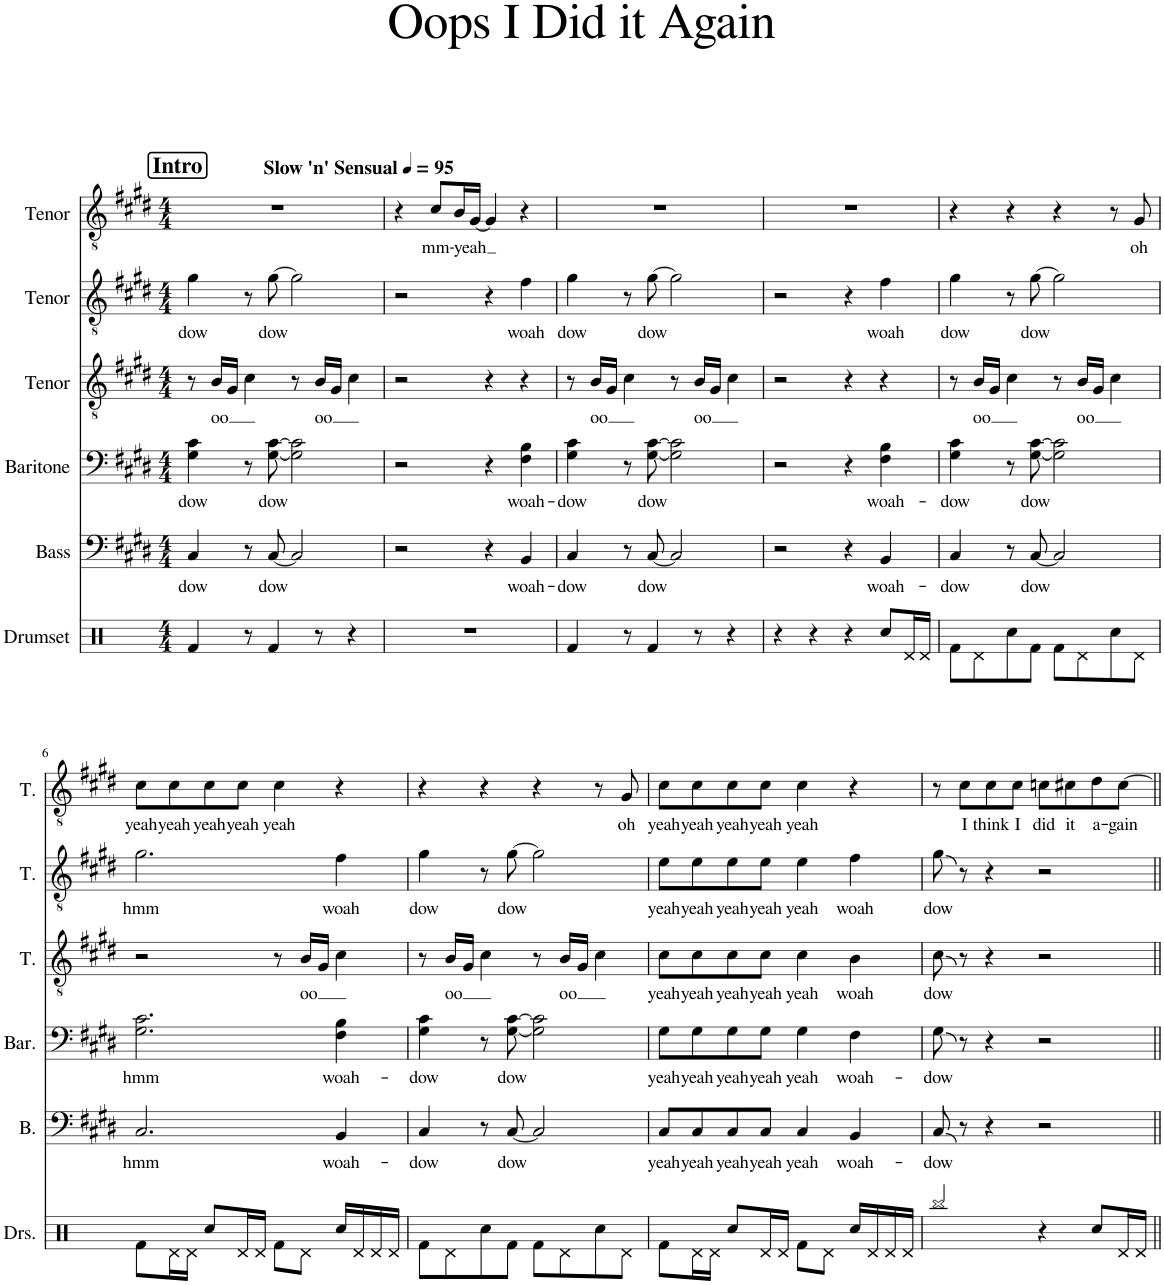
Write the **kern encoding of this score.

**kern	**kern	**text	**kern	**text	**kern	**text	**kern	**text	**kern	**text
*part6	*part5	*part5	*part4	*part4	*part3	*part3	*part2	*part2	*part1	*part1
*staff6	*staff5	*staff5	*staff4	*staff4	*staff3	*staff3	*staff2	*staff2	*staff1	*staff1
*I"Drumset	*I"Bass	*	*I"Baritone	*	*I"Tenor	*	*I"Tenor	*	*I"Tenor	*
*I'Drs.	*I'B.	*	*I'Bar.	*	*I'T.	*	*I'T.	*	*I'T.	*
*clefX	*clefF4	*	*clefF4	*	*clefGv2	*	*clefGv2	*	*clefGv2	*
*k[]	*k[f#c#g#d#]	*	*k[f#c#g#d#]	*	*k[f#c#g#d#]	*	*k[f#c#g#d#]	*	*k[f#c#g#d#]	*
*M4/4	*M4/4	*	*M4/4	*	*M4/4	*	*M4/4	*	*M4/4	*
*MM95	*MM95	*	*MM95	*	*MM95	*	*MM95	*	*MM95	*
!!LO:REH:place=s1:a:B:cj:fs=14:t=Intro
=1	=1	=1	=1	=1	=1	=1	=1	=1	=1	=1
!	!	!	!	!	!	!	!	!	!LO:TX:a:B:t=Slow 'n' Sensual	!
!	!	!LO:LY:b	!	!LO:LY:b	!	!	!	!LO:LY:b	!	!
4Rf/	4C#/	dow	4G#\ 4c#\	dow	8r	.	4g#\	dow	1r	.
!	!	!	!	!	!	!LO:LY:b	!	!	!	!
.	.	.	.	.	16B/LL	oo	.	.	.	.
.	.	.	.	.	16G#/JJ	.	.	.	.	.
8r	8r	.	8r	.	4c#\	.	8r	.	.	.
!	!	!LO:LY:b	!	!LO:LY:b	!	!	!	!LO:LY:b	!	!
4Rf/	[8C#/	dow	[8G#\ [8c#\	dow	.	.	[8g#\	dow	.	.
.	2C#/]	.	2G#\] 2c#\]	.	8r	.	2g#\]	.	.	.
!	!	!	!	!	!	!LO:LY:b	!	!	!	!
8r	.	.	.	.	16B/LL	oo	.	.	.	.
.	.	.	.	.	16G#/JJ	.	.	.	.	.
4r	.	.	.	.	4c#\	.	.	.	.	.
=2	=2	=2	=2	=2	=2	=2	=2	=2	=2	=2
1r	2r	.	2r	.	2r	.	2r	.	4r	.
!	!	!	!	!	!	!	!	!	!	!LO:LY:b
.	.	.	.	.	.	.	.	.	8c#/L	mm-
!	!	!	!	!	!	!	!	!	!	!LO:LY:b
.	.	.	.	.	.	.	.	.	16B/L	-yeah
.	.	.	.	.	.	.	.	.	[16G#/JJ	.
.	4r	.	4r	.	4r	.	4r	.	4G#/]	.
!	!	!LO:LY:b	!	!LO:LY:b	!	!	!	!LO:LY:b	!	!
.	4BB/	woah-	4F#\ 4B\	woah-	4r	.	4f#\	woah	4r	.
=3	=3	=3	=3	=3	=3	=3	=3	=3	=3	=3
!	!	!LO:LY:b	!	!LO:LY:b	!	!	!	!LO:LY:b	!	!
4Rf/	4C#/	-dow	4G#\ 4c#\	-dow	8r	.	4g#\	dow	1r	.
!	!	!	!	!	!	!LO:LY:b	!	!	!	!
.	.	.	.	.	16B/LL	oo	.	.	.	.
.	.	.	.	.	16G#/JJ	.	.	.	.	.
8r	8r	.	8r	.	4c#\	.	8r	.	.	.
!	!	!LO:LY:b	!	!LO:LY:b	!	!	!	!LO:LY:b	!	!
4Rf/	[8C#/	dow	[8G#\ [8c#\	dow	.	.	[8g#\	dow	.	.
.	2C#/]	.	2G#\] 2c#\]	.	8r	.	2g#\]	.	.	.
!	!	!	!	!	!	!LO:LY:b	!	!	!	!
8r	.	.	.	.	16B/LL	oo	.	.	.	.
.	.	.	.	.	16G#/JJ	.	.	.	.	.
4r	.	.	.	.	4c#\	.	.	.	.	.
=4	=4	=4	=4	=4	=4	=4	=4	=4	=4	=4
4r	2r	.	2r	.	2r	.	2r	.	1r	.
4r	.	.	.	.	.	.	.	.	.	.
4r	4r	.	4r	.	4r	.	4r	.	.	.
!	!	!LO:LY:b	!	!LO:LY:b	!	!	!	!LO:LY:b	!	!
8Rcc/L	4BB/	woah-	4F#\ 4B\	woah-	4r	.	4f#\	woah	.	.
16Rd/L	.	.	.	.	.	.	.	.	.	.
16Rd/JJ	.	.	.	.	.	.	.	.	.	.
=5	=5	=5	=5	=5	=5	=5	=5	=5	=5	=5
!	!	!LO:LY:b	!	!LO:LY:b	!	!	!	!LO:LY:b	!	!
8Rf\L	4C#/	dow	4G#\ 4c#\	dow	8r	.	4g#\	dow	4r	.
!	!	!	!	!	!	!LO:LY:b	!	!	!	!
8Rd\	.	.	.	.	16B/LL	oo	.	.	.	.
.	.	.	.	.	16G#/JJ	.	.	.	.	.
8Rcc\	8r	.	8r	.	4c#\	.	8r	.	4r	.
!	!	!LO:LY:b	!	!LO:LY:b	!	!	!	!LO:LY:b	!	!
8Rf\J	[8C#/	dow	[8G#\ [8c#\	dow	.	.	[8g#\	dow	.	.
8Rf\L	2C#/]	.	2G#\] 2c#\]	.	8r	.	2g#\]	.	4r	.
!	!	!	!	!	!	!LO:LY:b	!	!	!	!
8Rd\	.	.	.	.	16B/LL	oo	.	.	.	.
.	.	.	.	.	16G#/JJ	.	.	.	.	.
8Rcc\	.	.	.	.	4c#\	.	.	.	8r	.
!	!	!	!	!	!	!	!	!	!	!LO:LY:b
8Rd\J	.	.	.	.	.	.	.	.	8G#/	oh
!!LO:LB:g=z
=6	=6	=6	=6	=6	=6	=6	=6	=6	=6	=6
!	!	!LO:LY:b	!	!LO:LY:b	!	!	!	!LO:LY:b	!	!LO:LY:b
8Rf\L	2.C#/	hmm	2.G#\ 2.c#\	hmm	2r	.	2.g#\	hmm	8c#\L	yeah
!	!	!	!	!	!	!	!	!	!	!LO:LY:b
16Rd\L	.	.	.	.	.	.	.	.	8c#\	yeah
16Rd\JJ	.	.	.	.	.	.	.	.	.	.
!	!	!	!	!	!	!	!	!	!	!LO:LY:b
8Rcc/L	.	.	.	.	.	.	.	.	8c#\	yeah
!	!	!	!	!	!	!	!	!	!	!LO:LY:b
16Rd/L	.	.	.	.	.	.	.	.	8c#\J	yeah
16Rd/JJ	.	.	.	.	.	.	.	.	.	.
!	!	!	!	!	!	!	!	!	!	!LO:LY:b
8Rf\L	.	.	.	.	8r	.	.	.	4c#\	yeah
!	!	!	!	!	!	!LO:LY:b	!	!	!	!
8Rd\J	.	.	.	.	16B/LL	oo	.	.	.	.
.	.	.	.	.	16G#/JJ	.	.	.	.	.
!	!	!LO:LY:b	!	!LO:LY:b	!	!	!	!LO:LY:b	!	!
16Rcc/LL	4BB/	woah-	4F#\ 4B\	woah-	4c#\	.	4f#\	woah	4r	.
16Rd/	.	.	.	.	.	.	.	.	.	.
16Rd/	.	.	.	.	.	.	.	.	.	.
16Rd/JJ	.	.	.	.	.	.	.	.	.	.
=7	=7	=7	=7	=7	=7	=7	=7	=7	=7	=7
!	!	!LO:LY:b	!	!LO:LY:b	!	!	!	!LO:LY:b	!	!
8Rf\L	4C#/	dow	4G#\ 4c#\	dow	8r	.	4g#\	dow	4r	.
!	!	!	!	!	!	!LO:LY:b	!	!	!	!
8Rd\	.	.	.	.	16B/LL	oo	.	.	.	.
.	.	.	.	.	16G#/JJ	.	.	.	.	.
8Rcc\	8r	.	8r	.	4c#\	.	8r	.	4r	.
!	!	!LO:LY:b	!	!LO:LY:b	!	!	!	!LO:LY:b	!	!
8Rf\J	[8C#/	dow	[8G#\ [8c#\	dow	.	.	[8g#\	dow	.	.
8Rf\L	2C#/]	.	2G#\] 2c#\]	.	8r	.	2g#\]	.	4r	.
!	!	!	!	!	!	!LO:LY:b	!	!	!	!
8Rd\	.	.	.	.	16B/LL	oo	.	.	.	.
.	.	.	.	.	16G#/JJ	.	.	.	.	.
8Rcc\	.	.	.	.	4c#\	.	.	.	8r	.
!	!	!	!	!	!	!	!	!	!	!LO:LY:b
8Rd\J	.	.	.	.	.	.	.	.	8G#/	oh
=8	=8	=8	=8	=8	=8	=8	=8	=8	=8	=8
!	!	!LO:LY:b	!	!LO:LY:b	!	!LO:LY:b	!	!LO:LY:b	!	!LO:LY:b
8Rf\L	8C#/L	yeah	8G#\L	yeah	8c#\L	yeah	8e\L	yeah	8c#\L	yeah
!	!	!LO:LY:b	!	!LO:LY:b	!	!LO:LY:b	!	!LO:LY:b	!	!LO:LY:b
16Rd\L	8C#/	yeah	8G#\	yeah	8c#\	yeah	8e\	yeah	8c#\	yeah
16Rd\JJ	.	.	.	.	.	.	.	.	.	.
!	!	!LO:LY:b	!	!LO:LY:b	!	!LO:LY:b	!	!LO:LY:b	!	!LO:LY:b
8Rcc/L	8C#/	yeah	8G#\	yeah	8c#\	yeah	8e\	yeah	8c#\	yeah
!	!	!LO:LY:b	!	!LO:LY:b	!	!LO:LY:b	!	!LO:LY:b	!	!LO:LY:b
16Rd/L	8C#/J	yeah	8G#\J	yeah	8c#\J	yeah	8e\J	yeah	8c#\J	yeah
16Rd/JJ	.	.	.	.	.	.	.	.	.	.
!	!	!LO:LY:b	!	!LO:LY:b	!	!LO:LY:b	!	!LO:LY:b	!	!LO:LY:b
8Rf\L	4C#/	yeah	4G#\	yeah	4c#\	yeah	4e\	yeah	4c#\	yeah
8Rd\J	.	.	.	.	.	.	.	.	.	.
!	!	!LO:LY:b	!	!LO:LY:b	!	!LO:LY:b	!	!LO:LY:b	!	!
16Rcc/LL	4BB/	woah-	4F#\	woah-	4B\	woah	4f#\	woah	4r	.
16Rd/	.	.	.	.	.	.	.	.	.	.
16Rd/	.	.	.	.	.	.	.	.	.	.
16Rd/JJ	.	.	.	.	.	.	.	.	.	.
=9	=9	=9	=9	=9	=9	=9	=9	=9	=9	=9
!	!	!LO:LY:b	!	!LO:LY:b	!	!LO:LY:b	!	!LO:LY:b	!	!
2Rbb/	8C#/	dow	8G#\	dow	8c#\	dow	8g#\	dow	8r	.
!	!	!	!	!	!	!	!	!	!	!LO:LY:b
.	8r	.	8r	.	8r	.	8r	.	8c#\L	I
!	!	!	!	!	!	!	!	!	!	!LO:LY:b
.	4r	.	4r	.	4r	.	4r	.	8c#\	think
!	!	!	!	!	!	!	!	!	!	!LO:LY:b
.	.	.	.	.	.	.	.	.	8c#\J	I
!	!	!	!	!	!	!	!	!	!	!LO:LY:b
4r	2r	.	2r	.	2r	.	2r	.	8cn\L	did
!	!	!	!	!	!	!	!	!	!	!LO:LY:b
.	.	.	.	.	.	.	.	.	8c#X\	it
!	!	!	!	!	!	!	!	!	!	!LO:LY:b
8Rcc/L	.	.	.	.	.	.	.	.	8d#\	a-
!	!	!	!	!	!	!	!	!	!	!LO:LY:b
16Rd/L	.	.	.	.	.	.	.	.	[8c#\J	-gain
16Rd/JJ	.	.	.	.	.	.	.	.	.	.
=||	=||	=||	=||	=||	=||	=||	=||	=||	=||	=||
*-	*-	*-	*-	*-	*-	*-	*-	*-	*-	*-
